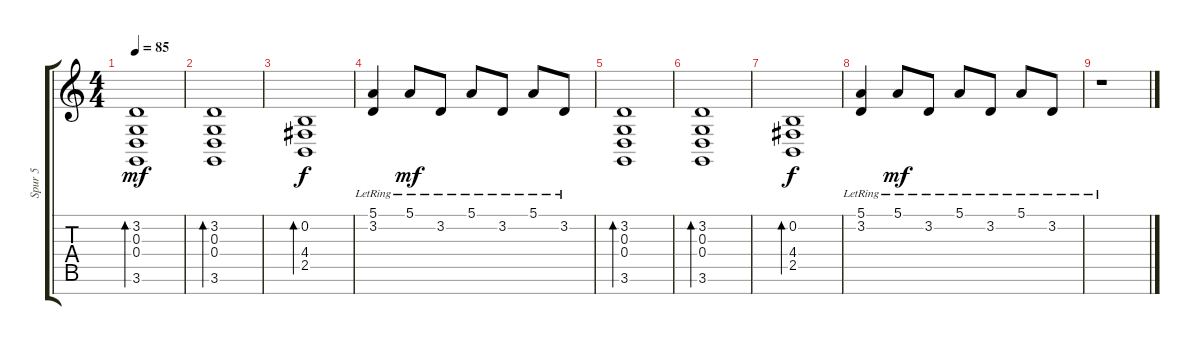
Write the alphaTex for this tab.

\track ("Spur 5" "Spur 5") {instrument brightacousticpiano}
\staff {score tabs}
\tuning (E4 B3 G3 D3 A2 E2 B1) {hide}
\ts (4 4)
\tempo 85
\clef g2
\ks c
(3.2 0.3 0.4 3.6).1{bd 120 dy mf} |
(3.2 0.3 0.4 3.6).1{bd 120} |
(0.2 4.4 2.5).1{bd 120 dy f} |
(5.1{lr} 3.2{lr}).4 5.1{lr}.8{dy mf} 3.2{lr}.8 5.1{lr}.8 3.2{lr}.8 5.1{lr}.8 3.2{lr}.8 |
(3.2 0.3 0.4 3.6).1{bd 120} |
(3.2 0.3 0.4 3.6).1{bd 120} |
(0.2 4.4 2.5).1{bd 120 dy f} |
(5.1{lr} 3.2{lr}).4 5.1{lr}.8{dy mf} 3.2{lr}.8 5.1{lr}.8 3.2{lr}.8 5.1{lr}.8 3.2{lr}.8 |
r.1
